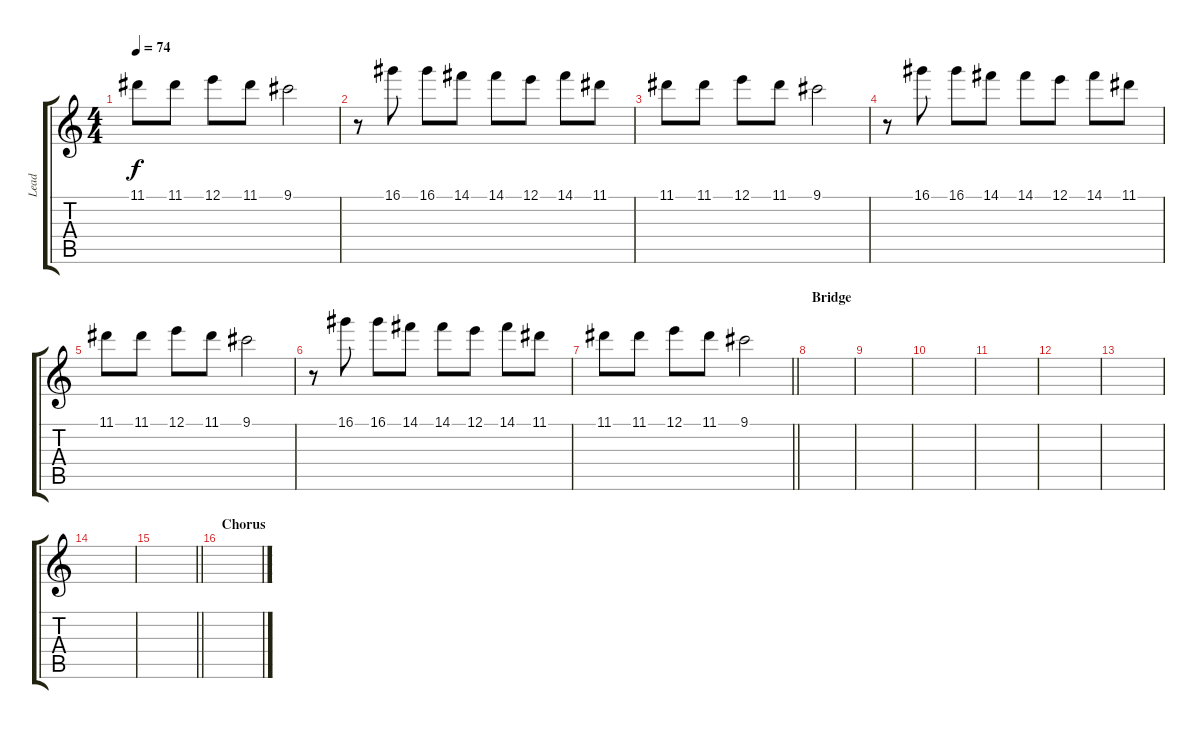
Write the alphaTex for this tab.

\track ("Lead" "Lead") {instrument electricguitarjazz}
\staff {score tabs}
\tuning (E4 B3 G3 D3 A2 E2) {hide}
\ts (4 4)
\tempo 74
\clef g2
\ks c
11.1.8{dy f} 11.1.8 12.1.8 11.1.8 9.1.2 |
r.8 16.1.8 16.1.8 14.1.8 14.1.8 12.1.8 14.1.8 11.1.8 |
11.1.8 11.1.8 12.1.8 11.1.8 9.1.2 |
r.8 16.1.8 16.1.8 14.1.8 14.1.8 12.1.8 14.1.8 11.1.8 |
11.1.8 11.1.8 12.1.8 11.1.8 9.1.2 |
r.8 16.1.8 16.1.8 14.1.8 14.1.8 12.1.8 14.1.8 11.1.8 |
\barLineRight lightlight
11.1.8 11.1.8 12.1.8 11.1.8 9.1.2 |
\section ("" "Bridge")
|
|
|
|
|
|
|
\barLineRight lightlight
|
\section ("" "Chorus")
